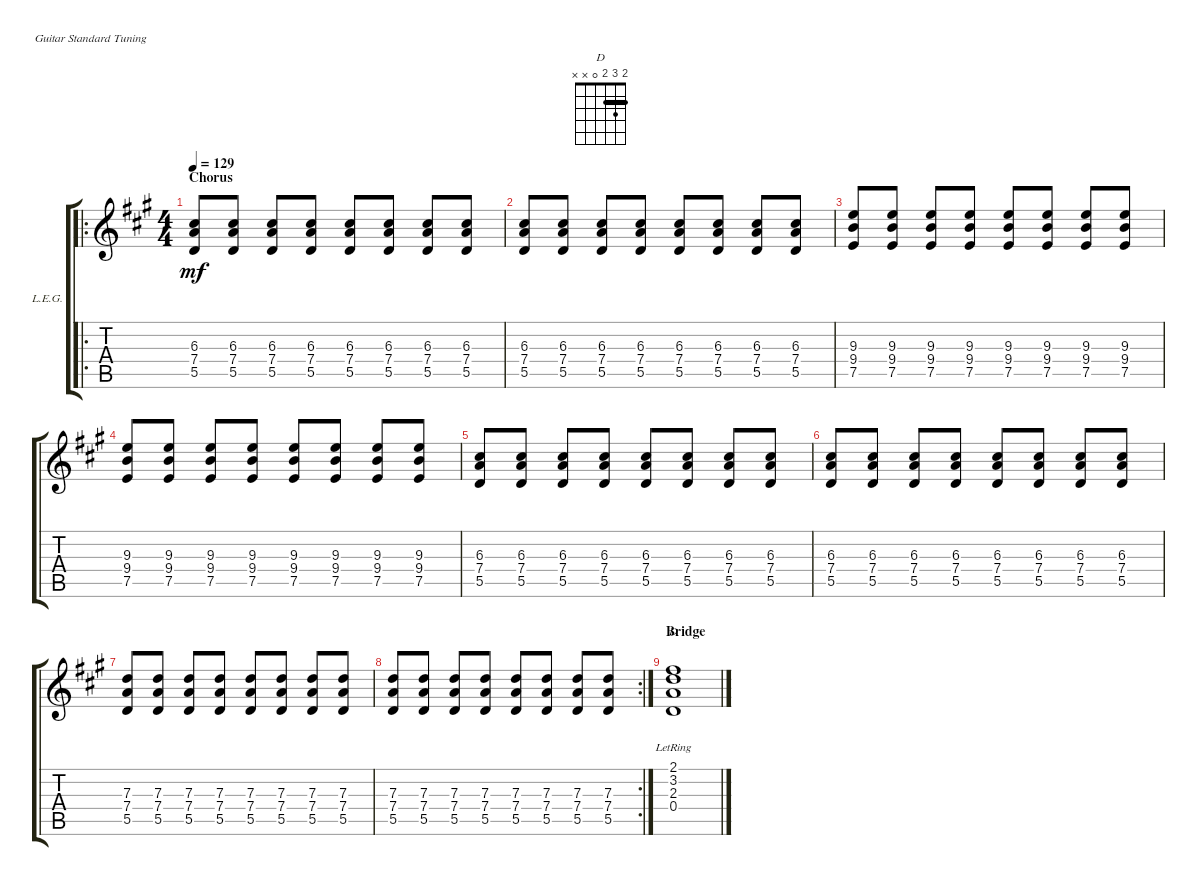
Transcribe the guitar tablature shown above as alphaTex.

\defaultSystemsLayout 4
\bracketExtendMode groupsimilarinstruments
\firstSystemTrackNameOrientation horizontal
\otherSystemsTrackNameOrientation horizontal
\track ("Lead Electric Guitar" "L.E.G.") {instrument distortionguitar}
\staff {score tabs}
\tuning (E4 B3 G3 D3 A2 E2)
\chord ("D" 2 3 2 0 x x) {barre 2}
\ro
\ts (4 4)
\section ("" "Chorus")
\tempo 129
\clef g2
\ks a
(5.5 7.4 6.3).8{lyrics (0 "") lyrics (1 "") lyrics (2 "") lyrics (3 "") lyrics (4 "") dy mf} (5.5 7.4 6.3).8{lyrics (0 "") lyrics (1 "") lyrics (2 "") lyrics (3 "") lyrics (4 "")} (5.5 7.4 6.3).8{lyrics (0 "") lyrics (1 "") lyrics (2 "") lyrics (3 "") lyrics (4 "")} (5.5 7.4 6.3).8{lyrics (0 "") lyrics (1 "") lyrics (2 "") lyrics (3 "") lyrics (4 "")} (5.5 7.4 6.3).8{lyrics (0 "") lyrics (1 "") lyrics (2 "") lyrics (3 "") lyrics (4 "")} (5.5 7.4 6.3).8{lyrics (0 "") lyrics (1 "") lyrics (2 "") lyrics (3 "") lyrics (4 "")} (5.5 7.4 6.3).8{lyrics (0 "") lyrics (1 "") lyrics (2 "") lyrics (3 "") lyrics (4 "")} (5.5 7.4 6.3).8{lyrics (0 "") lyrics (1 "") lyrics (2 "") lyrics (3 "") lyrics (4 "")} |
(5.5 7.4 6.3).8{lyrics (0 "") lyrics (1 "") lyrics (2 "") lyrics (3 "") lyrics (4 "")} (5.5 7.4 6.3).8{lyrics (0 "") lyrics (1 "") lyrics (2 "") lyrics (3 "") lyrics (4 "")} (5.5 7.4 6.3).8{lyrics (0 "") lyrics (1 "") lyrics (2 "") lyrics (3 "") lyrics (4 "")} (5.5 7.4 6.3).8{lyrics (0 "") lyrics (1 "") lyrics (2 "") lyrics (3 "") lyrics (4 "")} (5.5 7.4 6.3).8{lyrics (0 "") lyrics (1 "") lyrics (2 "") lyrics (3 "") lyrics (4 "")} (5.5 7.4 6.3).8{lyrics (0 "") lyrics (1 "") lyrics (2 "") lyrics (3 "") lyrics (4 "")} (5.5 7.4 6.3).8{lyrics (0 "") lyrics (1 "") lyrics (2 "") lyrics (3 "") lyrics (4 "")} (5.5 7.4 6.3).8{lyrics (0 "") lyrics (1 "") lyrics (2 "") lyrics (3 "") lyrics (4 "")} |
(7.5 9.4 9.3).8{lyrics (0 "") lyrics (1 "") lyrics (2 "") lyrics (3 "") lyrics (4 "")} (7.5 9.4 9.3).8{lyrics (0 "") lyrics (1 "") lyrics (2 "") lyrics (3 "") lyrics (4 "")} (7.5 9.4 9.3).8{lyrics (0 "") lyrics (1 "") lyrics (2 "") lyrics (3 "") lyrics (4 "")} (7.5 9.4 9.3).8{lyrics (0 "") lyrics (1 "") lyrics (2 "") lyrics (3 "") lyrics (4 "")} (7.5 9.4 9.3).8{lyrics (0 "") lyrics (1 "") lyrics (2 "") lyrics (3 "") lyrics (4 "")} (7.5 9.4 9.3).8{lyrics (0 "") lyrics (1 "") lyrics (2 "") lyrics (3 "") lyrics (4 "")} (7.5 9.4 9.3).8{lyrics (0 "") lyrics (1 "") lyrics (2 "") lyrics (3 "") lyrics (4 "")} (7.5 9.4 9.3).8{lyrics (0 "") lyrics (1 "") lyrics (2 "") lyrics (3 "") lyrics (4 "")} |
(7.5 9.4 9.3).8{lyrics (0 "") lyrics (1 "") lyrics (2 "") lyrics (3 "") lyrics (4 "")} (7.5 9.4 9.3).8{lyrics (0 "") lyrics (1 "") lyrics (2 "") lyrics (3 "") lyrics (4 "")} (7.5 9.4 9.3).8{lyrics (0 "") lyrics (1 "") lyrics (2 "") lyrics (3 "") lyrics (4 "")} (7.5 9.4 9.3).8{lyrics (0 "") lyrics (1 "") lyrics (2 "") lyrics (3 "") lyrics (4 "")} (7.5 9.4 9.3).8{lyrics (0 "") lyrics (1 "") lyrics (2 "") lyrics (3 "") lyrics (4 "")} (7.5 9.4 9.3).8{lyrics (0 "") lyrics (1 "") lyrics (2 "") lyrics (3 "") lyrics (4 "")} (7.5 9.4 9.3).8{lyrics (0 "") lyrics (1 "") lyrics (2 "") lyrics (3 "") lyrics (4 "")} (7.5 9.4 9.3).8{lyrics (0 "") lyrics (1 "") lyrics (2 "") lyrics (3 "") lyrics (4 "")} |
(5.5 7.4 6.3).8{lyrics (0 "") lyrics (1 "") lyrics (2 "") lyrics (3 "") lyrics (4 "")} (5.5 7.4 6.3).8{lyrics (0 "") lyrics (1 "") lyrics (2 "") lyrics (3 "") lyrics (4 "")} (5.5 7.4 6.3).8{lyrics (0 "") lyrics (1 "") lyrics (2 "") lyrics (3 "") lyrics (4 "")} (5.5 7.4 6.3).8{lyrics (0 "") lyrics (1 "") lyrics (2 "") lyrics (3 "") lyrics (4 "")} (5.5 7.4 6.3).8{lyrics (0 "") lyrics (1 "") lyrics (2 "") lyrics (3 "") lyrics (4 "")} (5.5 7.4 6.3).8{lyrics (0 "") lyrics (1 "") lyrics (2 "") lyrics (3 "") lyrics (4 "")} (5.5 7.4 6.3).8{lyrics (0 "") lyrics (1 "") lyrics (2 "") lyrics (3 "") lyrics (4 "")} (5.5 7.4 6.3).8{lyrics (0 "") lyrics (1 "") lyrics (2 "") lyrics (3 "") lyrics (4 "")} |
(5.5 7.4 6.3).8{lyrics (0 "") lyrics (1 "") lyrics (2 "") lyrics (3 "") lyrics (4 "")} (5.5 7.4 6.3).8{lyrics (0 "") lyrics (1 "") lyrics (2 "") lyrics (3 "") lyrics (4 "")} (5.5 7.4 6.3).8{lyrics (0 "") lyrics (1 "") lyrics (2 "") lyrics (3 "") lyrics (4 "")} (5.5 7.4 6.3).8{lyrics (0 "") lyrics (1 "") lyrics (2 "") lyrics (3 "") lyrics (4 "")} (5.5 7.4 6.3).8{lyrics (0 "") lyrics (1 "") lyrics (2 "") lyrics (3 "") lyrics (4 "")} (5.5 7.4 6.3).8{lyrics (0 "") lyrics (1 "") lyrics (2 "") lyrics (3 "") lyrics (4 "")} (5.5 7.4 6.3).8{lyrics (0 "") lyrics (1 "") lyrics (2 "") lyrics (3 "") lyrics (4 "")} (5.5 7.4 6.3).8{lyrics (0 "") lyrics (1 "") lyrics (2 "") lyrics (3 "") lyrics (4 "")} |
(5.5 7.3 7.4).8{lyrics (0 "") lyrics (1 "") lyrics (2 "") lyrics (3 "") lyrics (4 "")} (5.5 7.3 7.4).8{lyrics (0 "") lyrics (1 "") lyrics (2 "") lyrics (3 "") lyrics (4 "")} (5.5 7.3 7.4).8{lyrics (0 "") lyrics (1 "") lyrics (2 "") lyrics (3 "") lyrics (4 "")} (5.5 7.3 7.4).8{lyrics (0 "") lyrics (1 "") lyrics (2 "") lyrics (3 "") lyrics (4 "")} (5.5 7.3 7.4).8{lyrics (0 "") lyrics (1 "") lyrics (2 "") lyrics (3 "") lyrics (4 "")} (5.5 7.3 7.4).8{lyrics (0 "") lyrics (1 "") lyrics (2 "") lyrics (3 "") lyrics (4 "")} (5.5 7.3 7.4).8{lyrics (0 "") lyrics (1 "") lyrics (2 "") lyrics (3 "") lyrics (4 "")} (5.5 7.3 7.4).8{lyrics (0 "") lyrics (1 "") lyrics (2 "") lyrics (3 "") lyrics (4 "")} |
\rc 2
(5.5 7.3 7.4).8{lyrics (0 "") lyrics (1 "") lyrics (2 "") lyrics (3 "") lyrics (4 "")} (5.5 7.3 7.4).8{lyrics (0 "") lyrics (1 "") lyrics (2 "") lyrics (3 "") lyrics (4 "")} (5.5 7.3 7.4).8{lyrics (0 "") lyrics (1 "") lyrics (2 "") lyrics (3 "") lyrics (4 "")} (5.5 7.3 7.4).8{lyrics (0 "") lyrics (1 "") lyrics (2 "") lyrics (3 "") lyrics (4 "")} (5.5 7.3 7.4).8{lyrics (0 "") lyrics (1 "") lyrics (2 "") lyrics (3 "") lyrics (4 "")} (5.5 7.3 7.4).8{lyrics (0 "") lyrics (1 "") lyrics (2 "") lyrics (3 "") lyrics (4 "")} (5.5 7.3 7.4).8{lyrics (0 "") lyrics (1 "") lyrics (2 "") lyrics (3 "") lyrics (4 "")} (5.5 7.3 7.4).8{lyrics (0 "") lyrics (1 "") lyrics (2 "") lyrics (3 "") lyrics (4 "")} |
\section ("" "Bridge")
(0.4 2.3 3.2 2.1{lr}).1{ch "D" lyrics (0 "") lyrics (1 "") lyrics (2 "") lyrics (3 "") lyrics (4 "")}
